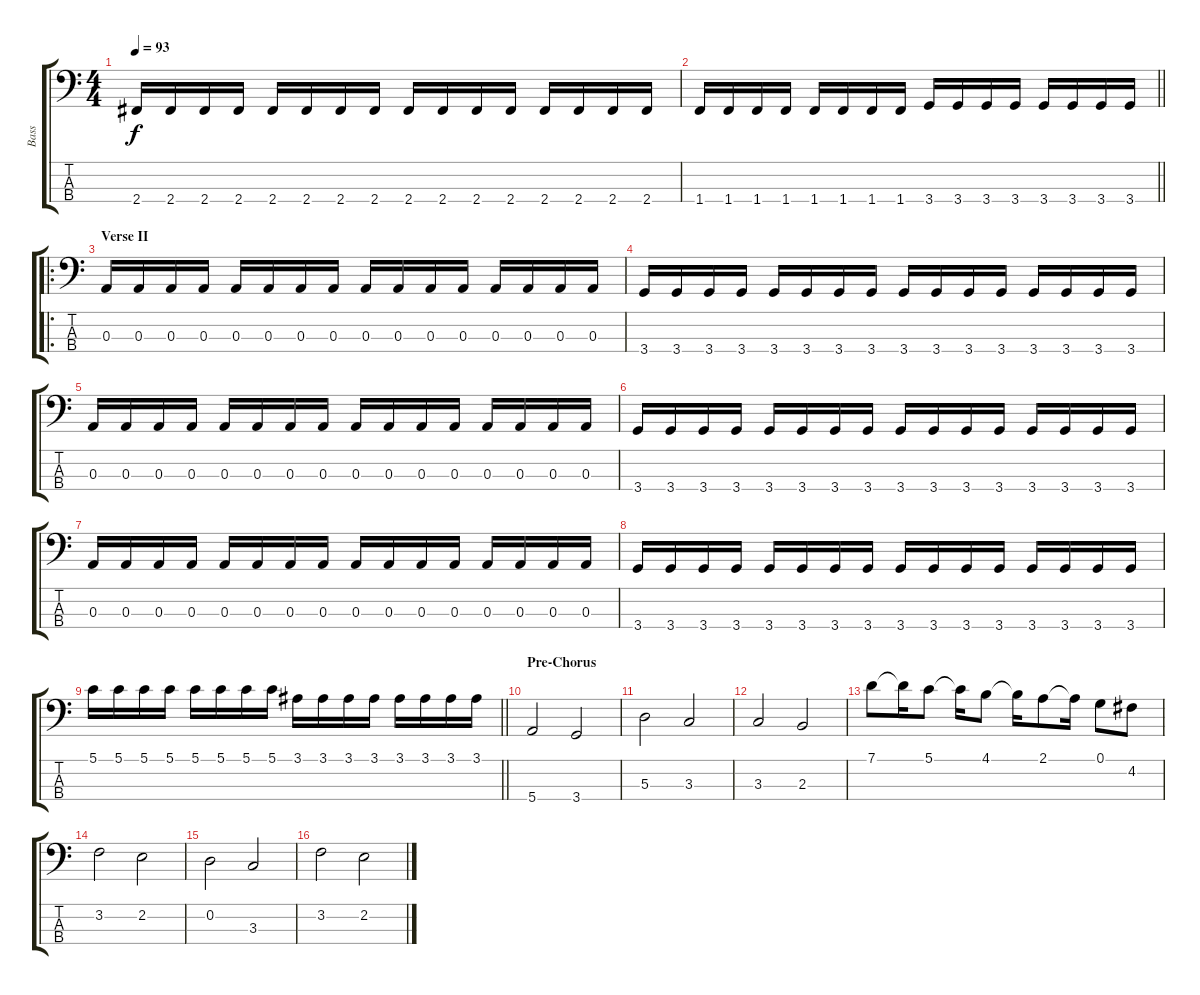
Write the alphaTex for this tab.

\track ("Bass" "Bass") {instrument electricbassfinger}
\staff {score tabs}
\tuning (G2 D2 A1 E1) {hide}
\ts (4 4)
\tempo 93
\clef f4
\ks c
2.4.16{dy f} 2.4.16 2.4.16 2.4.16 2.4.16 2.4.16 2.4.16 2.4.16 2.4.16 2.4.16 2.4.16 2.4.16 2.4.16 2.4.16 2.4.16 2.4.16 |
\barLineRight lightlight
1.4.16 1.4.16 1.4.16 1.4.16 1.4.16 1.4.16 1.4.16 1.4.16 3.4.16 3.4.16 3.4.16 3.4.16 3.4.16 3.4.16 3.4.16 3.4.16 |
\ro
\section ("" "Verse II")
0.3.16 0.3.16 0.3.16 0.3.16 0.3.16 0.3.16 0.3.16 0.3.16 0.3.16 0.3.16 0.3.16 0.3.16 0.3.16 0.3.16 0.3.16 0.3.16 |
3.4.16 3.4.16 3.4.16 3.4.16 3.4.16 3.4.16 3.4.16 3.4.16 3.4.16 3.4.16 3.4.16 3.4.16 3.4.16 3.4.16 3.4.16 3.4.16 |
0.3.16 0.3.16 0.3.16 0.3.16 0.3.16 0.3.16 0.3.16 0.3.16 0.3.16 0.3.16 0.3.16 0.3.16 0.3.16 0.3.16 0.3.16 0.3.16 |
3.4.16 3.4.16 3.4.16 3.4.16 3.4.16 3.4.16 3.4.16 3.4.16 3.4.16 3.4.16 3.4.16 3.4.16 3.4.16 3.4.16 3.4.16 3.4.16 |
0.3.16 0.3.16 0.3.16 0.3.16 0.3.16 0.3.16 0.3.16 0.3.16 0.3.16 0.3.16 0.3.16 0.3.16 0.3.16 0.3.16 0.3.16 0.3.16 |
3.4.16 3.4.16 3.4.16 3.4.16 3.4.16 3.4.16 3.4.16 3.4.16 3.4.16 3.4.16 3.4.16 3.4.16 3.4.16 3.4.16 3.4.16 3.4.16 |
\barLineRight lightlight
5.1.16 5.1.16 5.1.16 5.1.16 5.1.16 5.1.16 5.1.16 5.1.16 3.1.16 3.1.16 3.1.16 3.1.16 3.1.16 3.1.16 3.1.16 3.1.16 |
\section ("" "Pre-Chorus")
5.4.2 3.4.2 |
5.3.2 3.3.2 |
3.3.2 2.3.2 |
7.1.8 7.1{t}.16 5.1.8 5.1{t}.16 4.1.8 4.1{t}.16 2.1.8 2.1{t}.16 0.1.8 4.2.8 |
3.2.2 2.2.2 |
0.2.2 3.3.2 |
3.2.2 2.2.2
